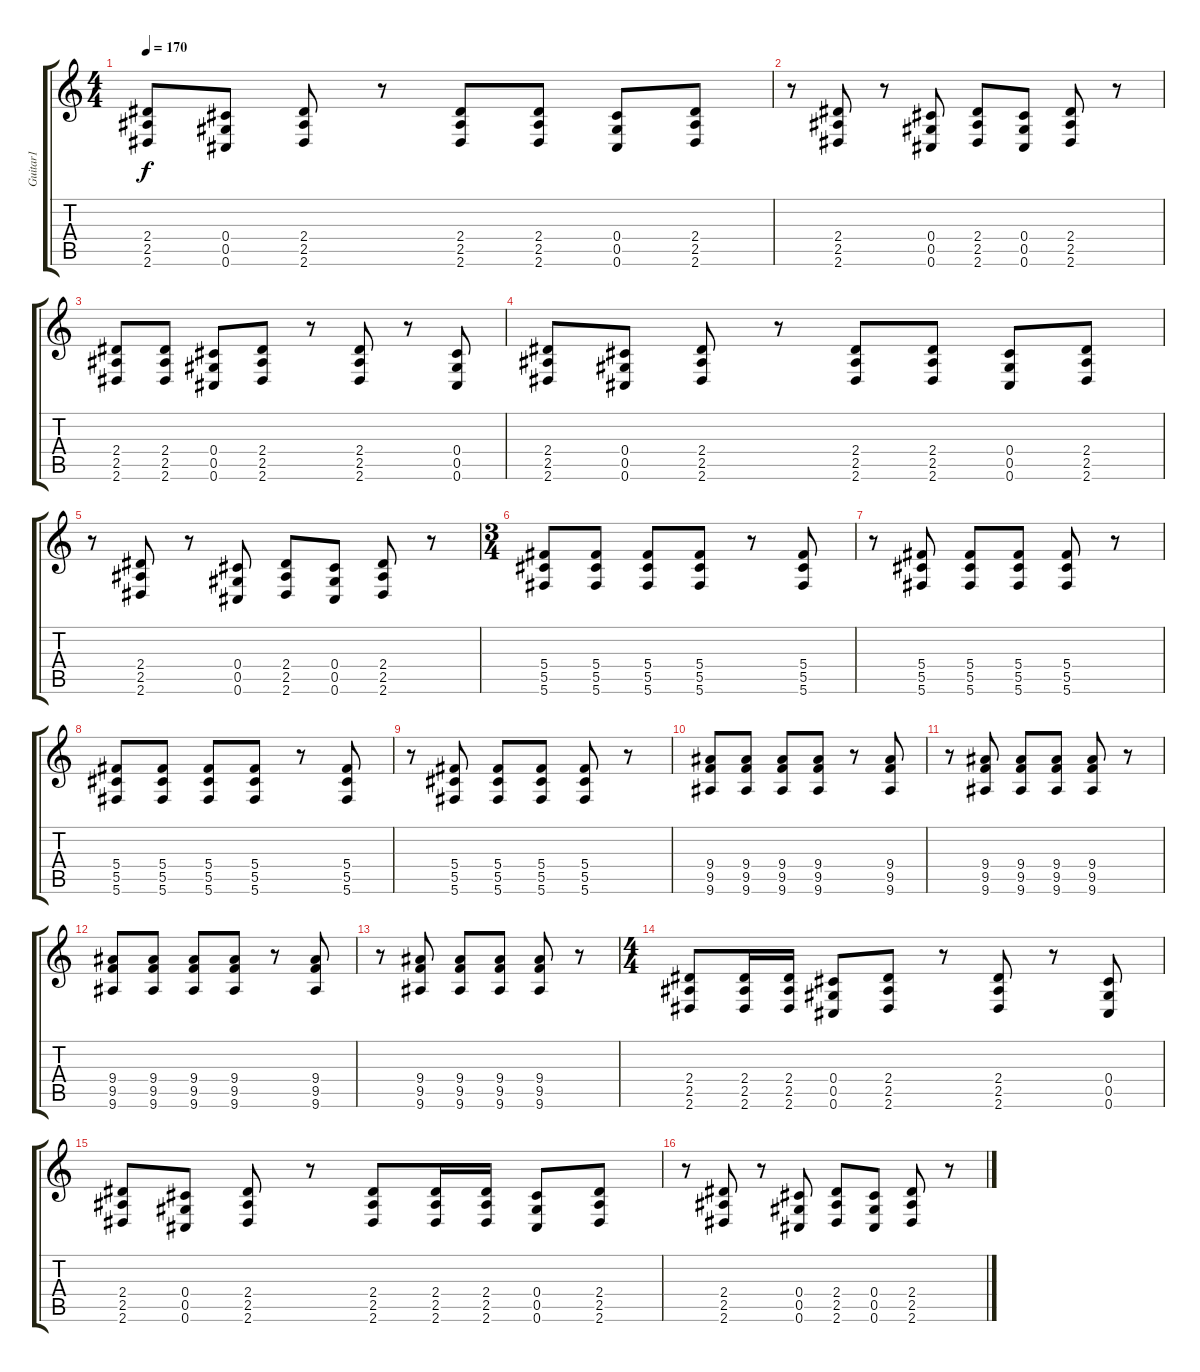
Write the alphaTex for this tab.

\track ("Guitar1" "Guitar1") {instrument electricguitarclean}
\staff {score tabs}
\tuning (Eb4 Bb3 Gb3 Db3 Ab2 Db2) {hide}
\ts (4 4)
\tempo 170
\clef g2
\ks c
(2.4 2.5 2.6).8{dy f} (0.4 0.5 0.6).8 (2.4 2.5 2.6).8 r.8 (2.4 2.5 2.6).8 (2.4 2.5 2.6).8 (0.4 0.5 0.6).8 (2.4 2.5 2.6).8 |
r.8 (2.4 2.5 2.6).8 r.8 (0.4 0.5 0.6).8 (2.4 2.5 2.6).8 (0.4 0.5 0.6).8 (2.4 2.5 2.6).8 r.8 |
(2.4 2.5 2.6).8 (2.4 2.5 2.6).8 (0.4 0.5 0.6).8 (2.4 2.5 2.6).8 r.8 (2.4 2.5 2.6).8 r.8 (0.4 0.5 0.6).8 |
(2.4 2.5 2.6).8 (0.4 0.5 0.6).8 (2.4 2.5 2.6).8 r.8 (2.4 2.5 2.6).8 (2.4 2.5 2.6).8 (0.4 0.5 0.6).8 (2.4 2.5 2.6).8 |
r.8 (2.4 2.5 2.6).8 r.8 (0.4 0.5 0.6).8 (2.4 2.5 2.6).8 (0.4 0.5 0.6).8 (2.4 2.5 2.6).8 r.8 |
\ts (3 4)
(5.4 5.5 5.6).8 (5.4 5.5 5.6).8 (5.4 5.5 5.6).8 (5.4 5.5 5.6).8 r.8 (5.4 5.5 5.6).8 |
r.8 (5.4 5.5 5.6).8 (5.4 5.5 5.6).8 (5.4 5.5 5.6).8 (5.4 5.5 5.6).8 r.8 |
(5.4 5.5 5.6).8 (5.4 5.5 5.6).8 (5.4 5.5 5.6).8 (5.4 5.5 5.6).8 r.8 (5.4 5.5 5.6).8 |
r.8 (5.4 5.5 5.6).8 (5.4 5.5 5.6).8 (5.4 5.5 5.6).8 (5.4 5.5 5.6).8 r.8 |
(9.4 9.5 9.6).8 (9.4 9.5 9.6).8 (9.4 9.5 9.6).8 (9.4 9.5 9.6).8 r.8 (9.4 9.5 9.6).8 |
r.8 (9.4 9.5 9.6).8 (9.4 9.5 9.6).8 (9.4 9.5 9.6).8 (9.4 9.5 9.6).8 r.8 |
(9.4 9.5 9.6).8 (9.4 9.5 9.6).8 (9.4 9.5 9.6).8 (9.4 9.5 9.6).8 r.8 (9.4 9.5 9.6).8 |
r.8 (9.4 9.5 9.6).8 (9.4 9.5 9.6).8 (9.4 9.5 9.6).8 (9.4 9.5 9.6).8 r.8 |
\ts (4 4)
(2.4 2.5 2.6).8 (2.4 2.5 2.6).16 (2.4 2.5 2.6).16 (0.4 0.5 0.6).8 (2.4 2.5 2.6).8 r.8 (2.4 2.5 2.6).8 r.8 (0.4 0.5 0.6).8 |
(2.4 2.5 2.6).8 (0.4 0.5 0.6).8 (2.4 2.5 2.6).8 r.8 (2.4 2.5 2.6).8 (2.4 2.5 2.6).16 (2.4 2.5 2.6).16 (0.4 0.5 0.6).8 (2.4 2.5 2.6).8 |
r.8 (2.4 2.5 2.6).8 r.8 (0.4 0.5 0.6).8 (2.4 2.5 2.6).8 (0.4 0.5 0.6).8 (2.4 2.5 2.6).8 r.8
